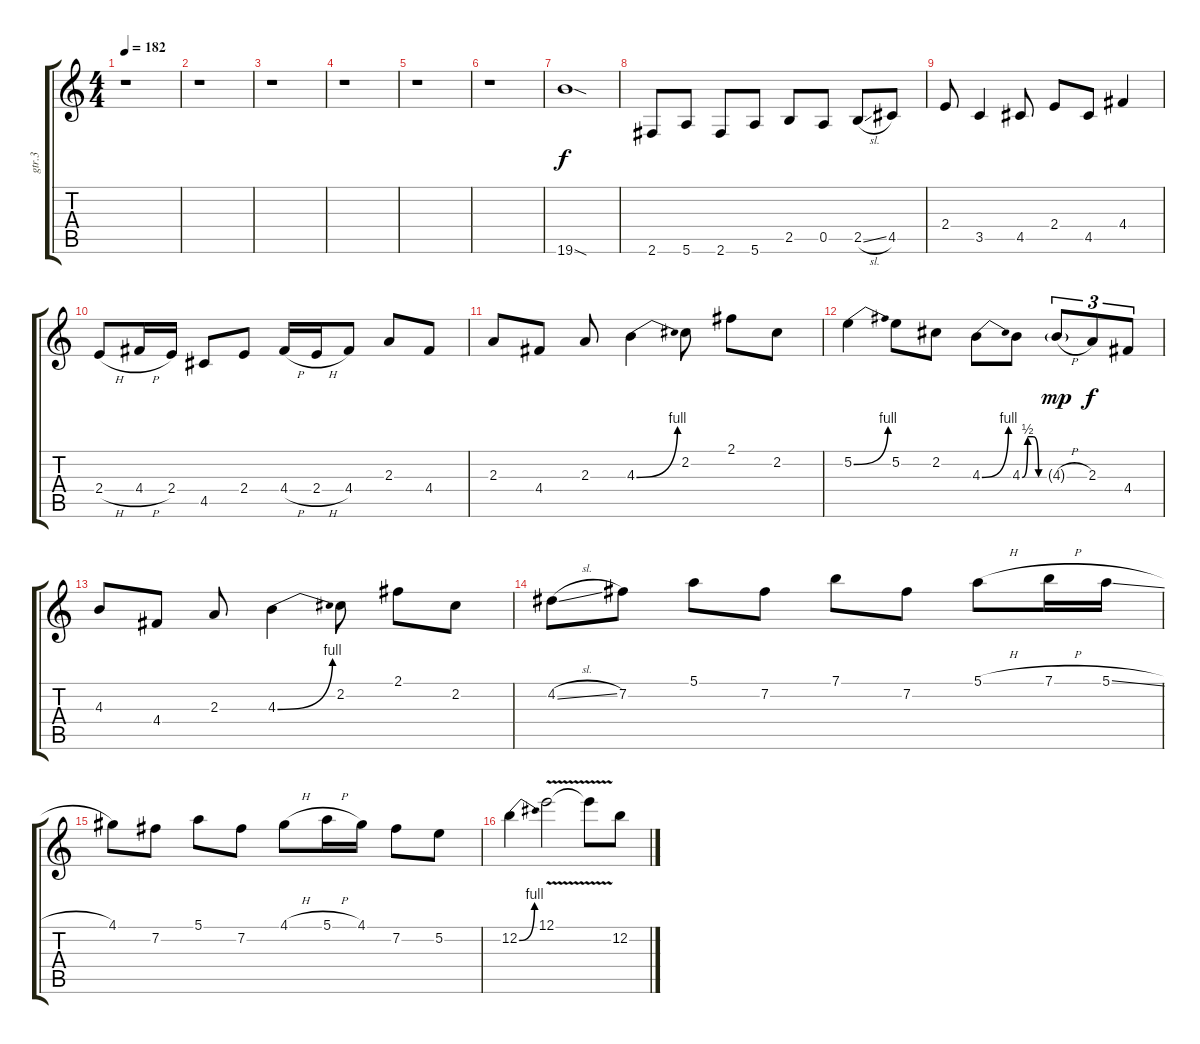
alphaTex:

\track ("gtr.3" "gtr.3") {instrument distortionguitar}
\staff {score tabs}
\tuning (E4 B3 G3 D3 A2 E2) {hide}
\ts (4 4)
\tempo 182
\clef g2
\ks c
r.1{dy f} |
r.1 |
r.1 |
r.1 |
r.1 |
r.1 |
19.6{sod}.1 |
2.6.8 5.6.8 2.6.8 5.6.8 2.5.8 0.5.8 2.5{sl}.8 4.5.8 |
2.4.8 3.5.4 4.5.8 2.4.8 4.5.8 4.4.4 |
2.4{h}.8 4.4{h}.16 2.4.16 4.5.8 2.4.8 4.4{h}.16 2.4{h}.16 4.4.8 2.3.8 4.4.8 |
2.3.8 4.4.8 2.3.8 4.3{be (bend 0 0 60 4)}.4 2.2.8 2.1.8 2.2.8 |
5.2{be (bend 0 0 60 4)}.4 5.2.8 2.2.8 4.3{be (bend 0 0 60 4)}.8 4.3{be (custom 0 0 15 2 30 2 45 0 60 0)}.8 4.3{h g}.8{tu (3 2) dy mp} 2.3.8{tu (3 2) dy f} 4.4.8{tu (3 2)} |
4.3.8 4.4.8 2.3.8 4.3{be (bend 0 0 60 4)}.4 2.2.8 2.1.8 2.2.8 |
4.2{sl}.8 7.2.8 5.1.8 7.2.8 7.1.8 7.2.8 5.1{h}.8 7.1{h}.16 5.1{sl}.16 |
4.1.8 7.2.8 5.1.8 7.2.8 4.1{h}.8 5.1{h}.16 4.1.16 7.2.8 5.2.8 |
12.2{be (bend 0 0 60 4)}.4 12.1{v}.2 12.1{t}.8 12.2.8
